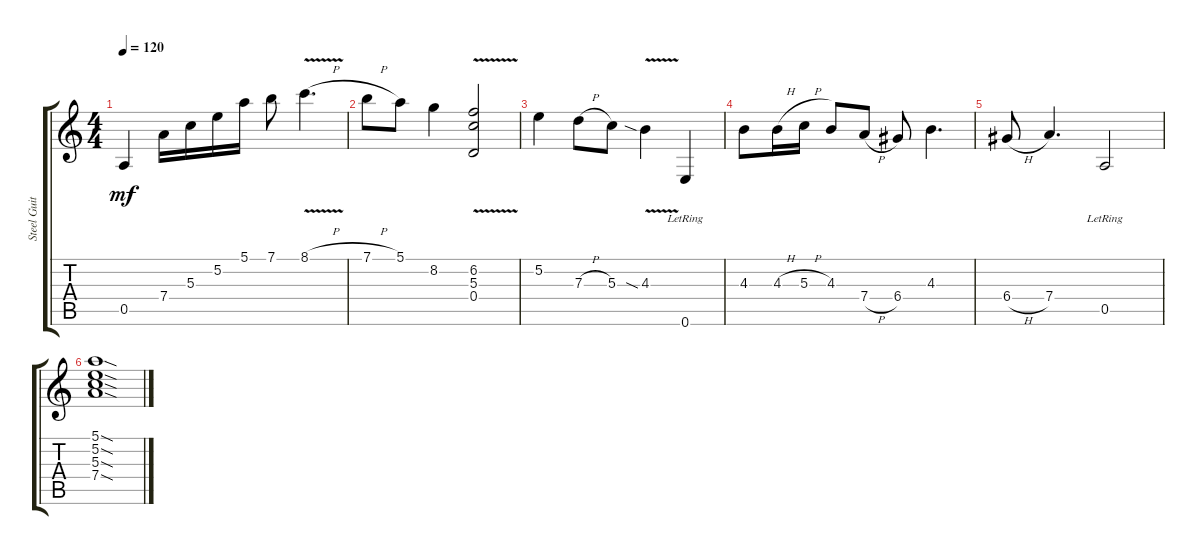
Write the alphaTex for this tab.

\track ("Steel Guitar" "Steel Guit") {instrument acousticguitarsteel}
\staff {score tabs}
\tuning (E4 B3 G3 D3 A2 E2) {hide}
\ts (4 4)
\tempo 120
\clef g2
\ks c
0.5.4{dy mf instrument acousticguitarsteel} 7.4.16 5.3.16 5.2.16 5.1.16 7.1.8 8.1{v h}.4{d} |
7.1{h}.8 5.1.8 8.2.4 (6.2{v} 5.3 0.4).2 |
5.2.4 7.3{h}.8 5.3.8 4.3{v sia}.4 0.6{lr}.4 |
4.3.8 4.3{h}.16 5.3{h}.16 4.3.8 7.4{h}.8 6.4.8 4.3.4{d} |
6.4{h}.8 7.4.4{d} 0.5{lr}.2 |
(5.1{sod} 5.2{sod} 5.3{sod} 7.4{sod}).1
